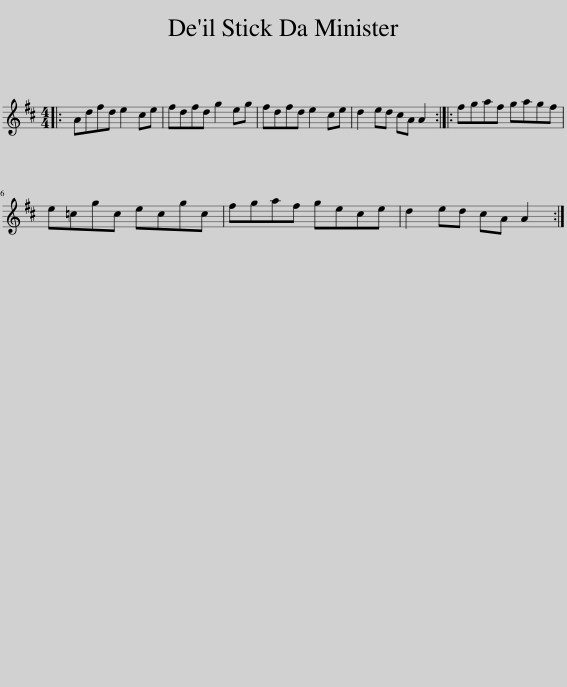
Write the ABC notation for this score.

X:1
L:1/8
M:4/4
I:linebreak $
K:D
V:1 treble
V:1
|: Adfd e2 ce | fdfd g2 eg | fdfd e2 ce | d2 ed cA A2 :: fgaf gagf |$ %5
 e=cgc ecgc | fgaf gece | d2 ed cA A2 :| %8
